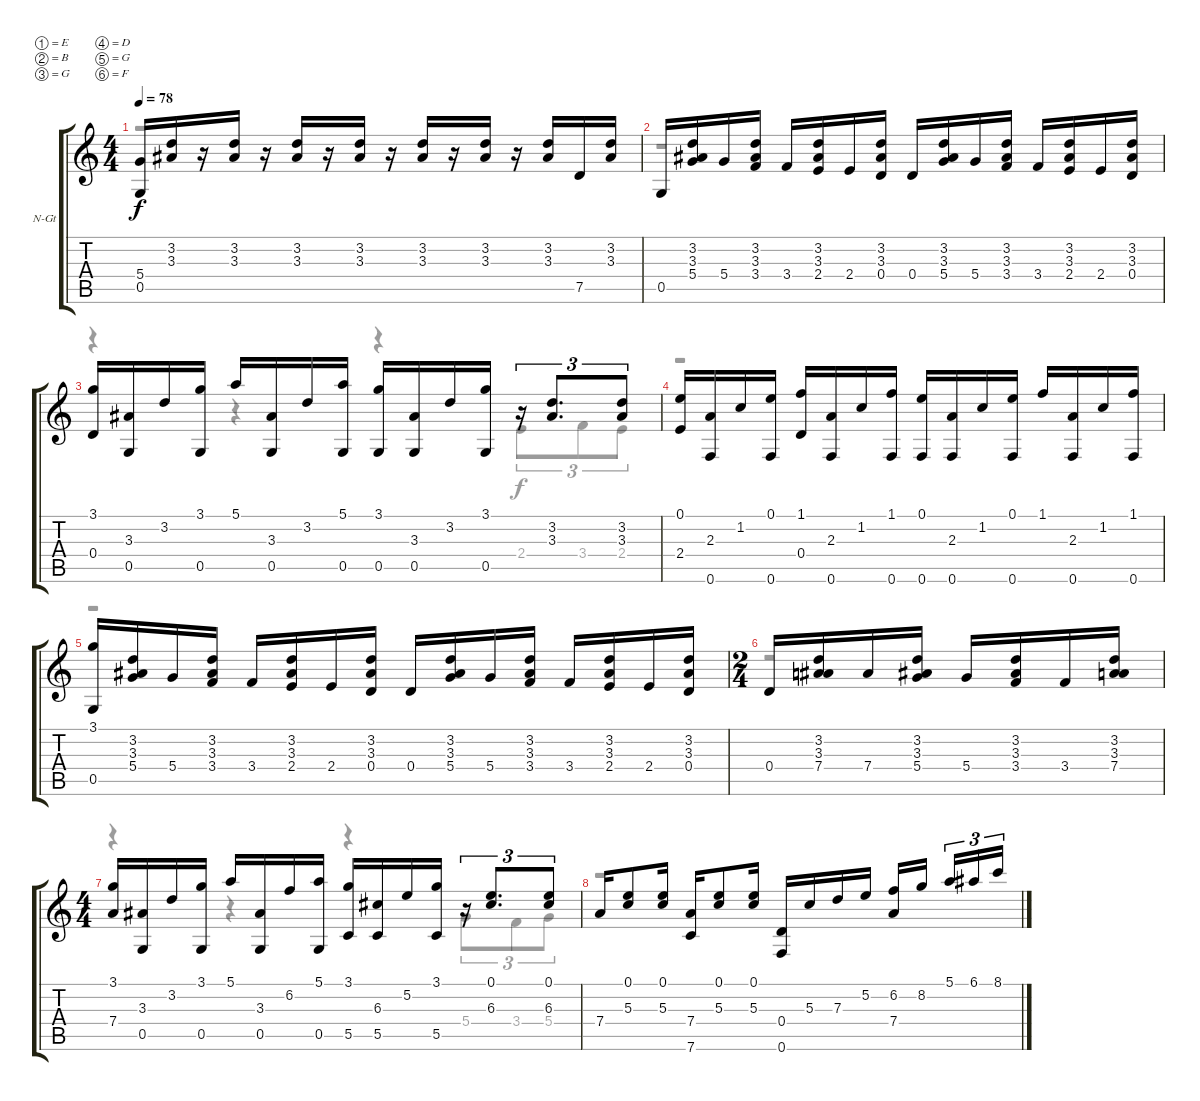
\bracketExtendMode groupsimilarinstruments
\firstSystemTrackNameOrientation horizontal
\otherSystemsTrackNameOrientation horizontal
\track ("Piste 1" "N-Gt") {instrument acousticguitarnylon}
\staff {score tabs}
\tuning (E4 B3 G3 D3 G2 F2)
\voice
\ts (4 4)
\tempo 78
\clef g2
\ks c
(5.4 0.5).16{dy f} (3.2 3.3).16 r.16 (3.2 3.3).16 r.16 (3.2 3.3).16 r.16 (3.2 3.3).16 r.16 (3.2 3.3).16 r.16 (3.2 3.3).16 r.16 (3.2 3.3).16 7.5.16 (3.2 3.3).16 |
0.5.16 (3.2 3.3 5.4).16 5.4.16 (3.2 3.3 3.4).16 3.4.16 (3.2 3.3 2.4).16 2.4.16 (3.2 3.3 0.4).16 0.4.16 (3.2 3.3 5.4).16 5.4.16 (3.2 3.3 3.4).16 3.4.16 (3.2 3.3 2.4).16 2.4.16 (3.2 3.3 0.4).16 |
(3.1 0.4).16 (3.3 0.5).16 3.2.16 (3.1 0.5).16 5.1.16 (3.3 0.5).16 3.2.16 (5.1 0.5).16 (3.1 0.5).16 (3.3 0.5).16 3.2.16 (3.1 0.5).16 r.16{tu (3 2)} (3.2 3.3).8{d tu (3 2)} (3.2 3.3).8{tu (3 2)} |
(0.1 2.4).16 (2.3 0.6).16 1.2.16 (0.1 0.6).16 (1.1 0.4).16 (2.3 0.6).16 1.2.16 (1.1 0.6).16 (0.1 0.6).16 (2.3 0.6).16 1.2.16 (0.1 0.6).16 1.1.16 (2.3 0.6).16 1.2.16 (1.1 0.6).16 |
(3.1 0.5).16 (3.2 3.3 5.4).16 5.4.16 (3.2 3.3 3.4).16 3.4.16 (3.2 3.3 2.4).16 2.4.16 (3.2 3.3 0.4).16 0.4.16 (3.2 3.3 5.4).16 5.4.16 (3.2 3.3 3.4).16 3.4.16 (3.2 3.3 2.4).16 2.4.16 (3.2 3.3 0.4).16 |
\ts (2 4)
0.4.16 (3.2 3.3 7.4).16 7.4.16 (3.2 3.3 5.4).16 5.4.16 (3.2 3.3 3.4).16 3.4.16 (3.2 3.3 7.4).16 |
\ts (4 4)
(3.1 7.4).16 (3.3 0.5).16 3.2.16 (3.1 0.5).16 5.1.16 (3.3 0.5).16 6.2.16 (5.1 0.5).16 (3.1 5.5).16 (6.3 5.5).16 5.2.16 (3.1 5.5).16 r.16{tu (3 2)} (0.1 6.3).8{d tu (3 2)} (0.1 6.3).8{tu (3 2)} |
7.4.16 (0.1 5.3).8 (0.1 5.3).16 (7.4 7.6).16 (0.1 5.3).8 (0.1 5.3).16 (0.4 0.6).16 5.3.16 7.3.16 5.2.16 (6.2 7.4).16 8.2.16 5.1.16{tu (3 2)} 6.1.16{tu (3 2)} 8.1.16{tu (3 2)}
\voice
\clef g2
\ottava regular
\simile none
\ks c
r.1{dy f} |
r.1 |
r.4 r.4 r.4 2.4.8{tu (3 2)} 3.4.8{tu (3 2)} 2.4.8{tu (3 2)} |
r.1 |
r.1 |
r.2 |
r.4 r.4 r.4 5.4.8{tu (3 2)} 3.4.8{tu (3 2)} 5.4.8{tu (3 2)} |
r.1
